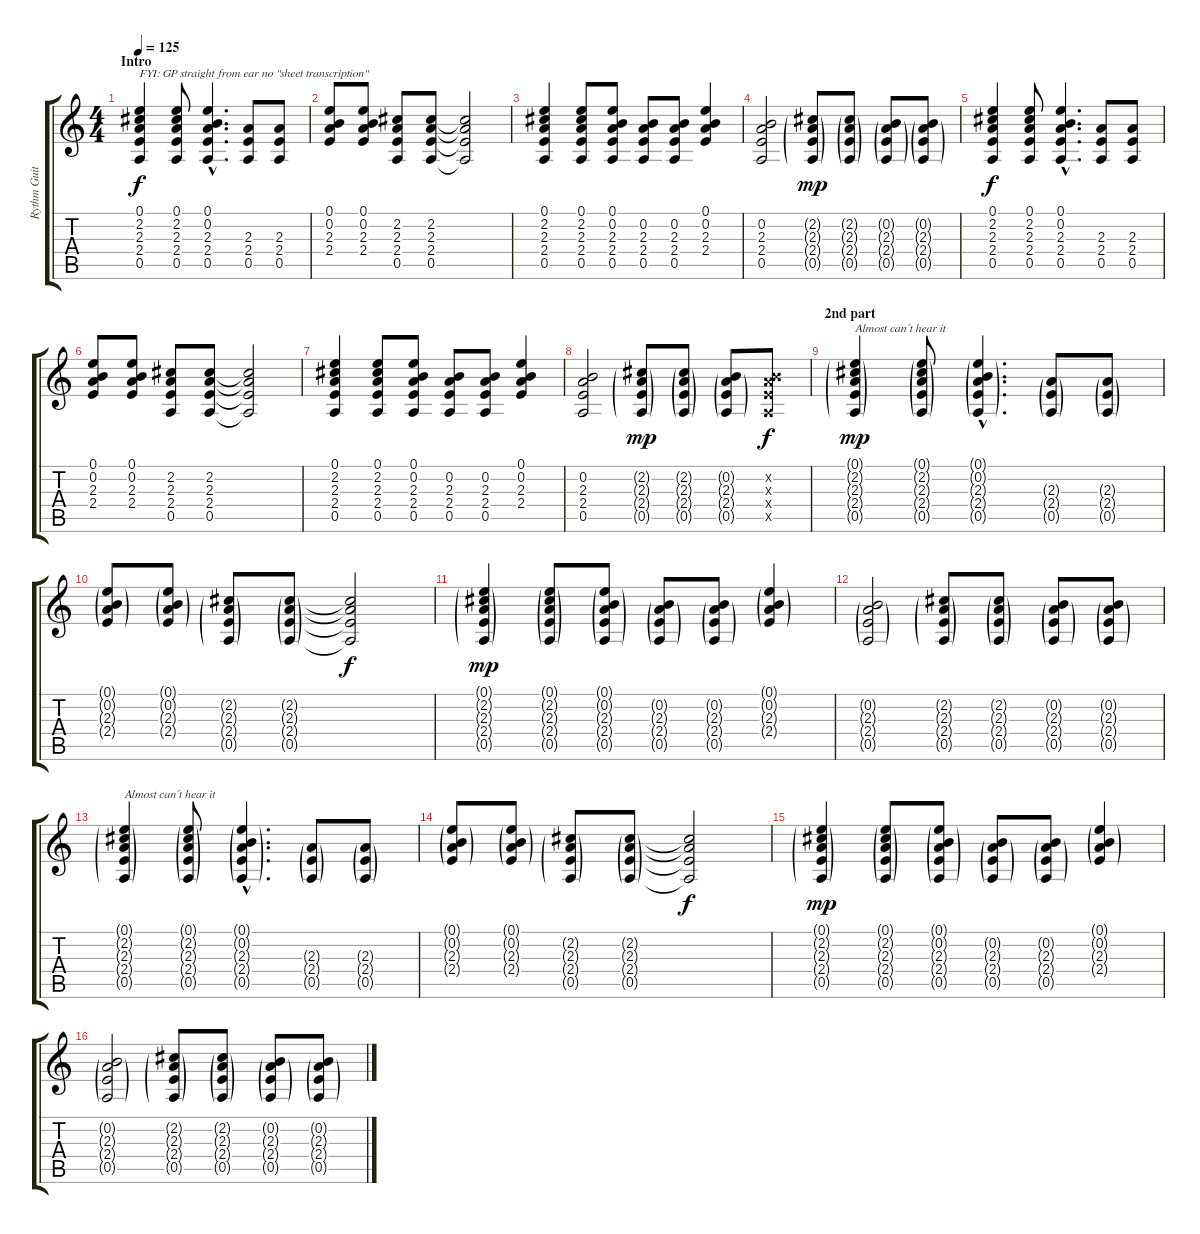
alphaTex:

\track ("Rythm Guitar" "Rythm Guit") {instrument distortionguitar}
\staff {score tabs}
\tuning (E4 B3 G3 D3 A2 E2) {hide}
\ts (4 4)
\section ("" "Intro")
\tempo 125
\clef g2
\ks c
(0.1 2.2 2.3 2.4 0.5).4{txt "FYI: GP straight from ear no \"sheet transcription\"" dy f instrument distortionguitar} (0.1 2.2 2.3 2.4 0.5).8 (0.1{hac} 0.2{hac} 2.3{hac} 2.4{hac} 0.5{hac}).4{d} (2.3 2.4 0.5).8 (2.3 2.4 0.5).8 |
(0.1 0.2 2.3 2.4).8 (0.1 0.2 2.3 2.4).8 (2.2 2.3 2.4 0.5).8 (2.2 2.3 2.4 0.5).8 (2.2{t} 2.3{t} 2.4{t} 0.5{t}).2 |
(0.1 2.2 2.3 2.4 0.5).4 (0.1 2.2 2.3 2.4 0.5).8 (0.1 0.2 2.3 2.4 0.5).8 (0.2 2.3 2.4 0.5).8 (0.2 2.3 2.4 0.5).8 (0.1 0.2 2.3 2.4).4 |
(0.2 2.3 2.4 0.5).2 (2.2{g} 2.3{g} 2.4{g} 0.5{g}).8{dy mp} (2.2{g} 2.3{g} 2.4{g} 0.5{g}).8 (0.2{g} 2.3{g} 2.4{g} 0.5{g}).8 (0.2{g} 2.3{g} 2.4{g} 0.5{g}).8 |
(0.1 2.2 2.3 2.4 0.5).4{dy f} (0.1 2.2 2.3 2.4 0.5).8 (0.1{hac} 0.2{hac} 2.3{hac} 2.4{hac} 0.5{hac}).4{d} (2.3 2.4 0.5).8 (2.3 2.4 0.5).8 |
(0.1 0.2 2.3 2.4).8 (0.1 0.2 2.3 2.4).8 (2.2 2.3 2.4 0.5).8 (2.2 2.3 2.4 0.5).8 (2.2{t} 2.3{t} 2.4{t} 0.5{t}).2 |
(0.1 2.2 2.3 2.4 0.5).4 (0.1 2.2 2.3 2.4 0.5).8 (0.1 0.2 2.3 2.4 0.5).8 (0.2 2.3 2.4 0.5).8 (0.2 2.3 2.4 0.5).8 (0.1 0.2 2.3 2.4).4 |
(0.2 2.3 2.4 0.5).2 (2.2{g} 2.3{g} 2.4{g} 0.5{g}).8{dy mp} (2.2{g} 2.3{g} 2.4{g} 0.5{g}).8 (0.2{g} 2.3{g} 2.4{g} 0.5{g}).8 (0.2{x} 2.3{x} 2.4{x} 0.5{x}).8{dy f} |
\section ("" "2nd part")
(0.1{g} 2.2{g} 2.3{g} 2.4{g} 0.5{g}).4{txt "Almost can´t hear it" dy mp} (0.1{g} 2.2{g} 2.3{g} 2.4{g} 0.5{g}).8 (0.1{g hac} 0.2{g hac} 2.3{g hac} 2.4{g hac} 0.5{g hac}).4{d} (2.3{g} 2.4{g} 0.5{g}).8 (2.3{g} 2.4{g} 0.5{g}).8 |
(0.1{g} 0.2{g} 2.3{g} 2.4{g}).8 (0.1{g} 0.2{g} 2.3{g} 2.4{g}).8 (2.2{g} 2.3{g} 2.4{g} 0.5{g}).8 (2.2{g} 2.3{g} 2.4{g} 0.5{g}).8 (2.2{t} 2.3{t} 2.4{t} 0.5{t}).2{dy f} |
(0.1{g} 2.2{g} 2.3{g} 2.4{g} 0.5{g}).4{dy mp} (0.1{g} 2.2{g} 2.3{g} 2.4{g} 0.5{g}).8 (0.1{g} 0.2{g} 2.3{g} 2.4{g} 0.5{g}).8 (0.2{g} 2.3{g} 2.4{g} 0.5{g}).8 (0.2{g} 2.3{g} 2.4{g} 0.5{g}).8 (0.1{g} 0.2{g} 2.3{g} 2.4{g}).4 |
(0.2{g} 2.3{g} 2.4{g} 0.5{g}).2 (2.2{g} 2.3{g} 2.4{g} 0.5{g}).8 (2.2{g} 2.3{g} 2.4{g} 0.5{g}).8 (0.2{g} 2.3{g} 2.4{g} 0.5{g}).8 (0.2{g} 2.3{g} 2.4{g} 0.5{g}).8 |
(0.1{g} 2.2{g} 2.3{g} 2.4{g} 0.5{g}).4{txt "Almost can´t hear it"} (0.1{g} 2.2{g} 2.3{g} 2.4{g} 0.5{g}).8 (0.1{g hac} 0.2{g hac} 2.3{g hac} 2.4{g hac} 0.5{g hac}).4{d} (2.3{g} 2.4{g} 0.5{g}).8 (2.3{g} 2.4{g} 0.5{g}).8 |
(0.1{g} 0.2{g} 2.3{g} 2.4{g}).8 (0.1{g} 0.2{g} 2.3{g} 2.4{g}).8 (2.2{g} 2.3{g} 2.4{g} 0.5{g}).8 (2.2{g} 2.3{g} 2.4{g} 0.5{g}).8 (2.2{t} 2.3{t} 2.4{t} 0.5{t}).2{dy f} |
(0.1{g} 2.2{g} 2.3{g} 2.4{g} 0.5{g}).4{dy mp} (0.1{g} 2.2{g} 2.3{g} 2.4{g} 0.5{g}).8 (0.1{g} 0.2{g} 2.3{g} 2.4{g} 0.5{g}).8 (0.2{g} 2.3{g} 2.4{g} 0.5{g}).8 (0.2{g} 2.3{g} 2.4{g} 0.5{g}).8 (0.1{g} 0.2{g} 2.3{g} 2.4{g}).4 |
(0.2{g} 2.3{g} 2.4{g} 0.5{g}).2 (2.2{g} 2.3{g} 2.4{g} 0.5{g}).8 (2.2{g} 2.3{g} 2.4{g} 0.5{g}).8 (0.2{g} 2.3{g} 2.4{g} 0.5{g}).8 (0.2{g} 2.3{g} 2.4{g} 0.5{g}).8
